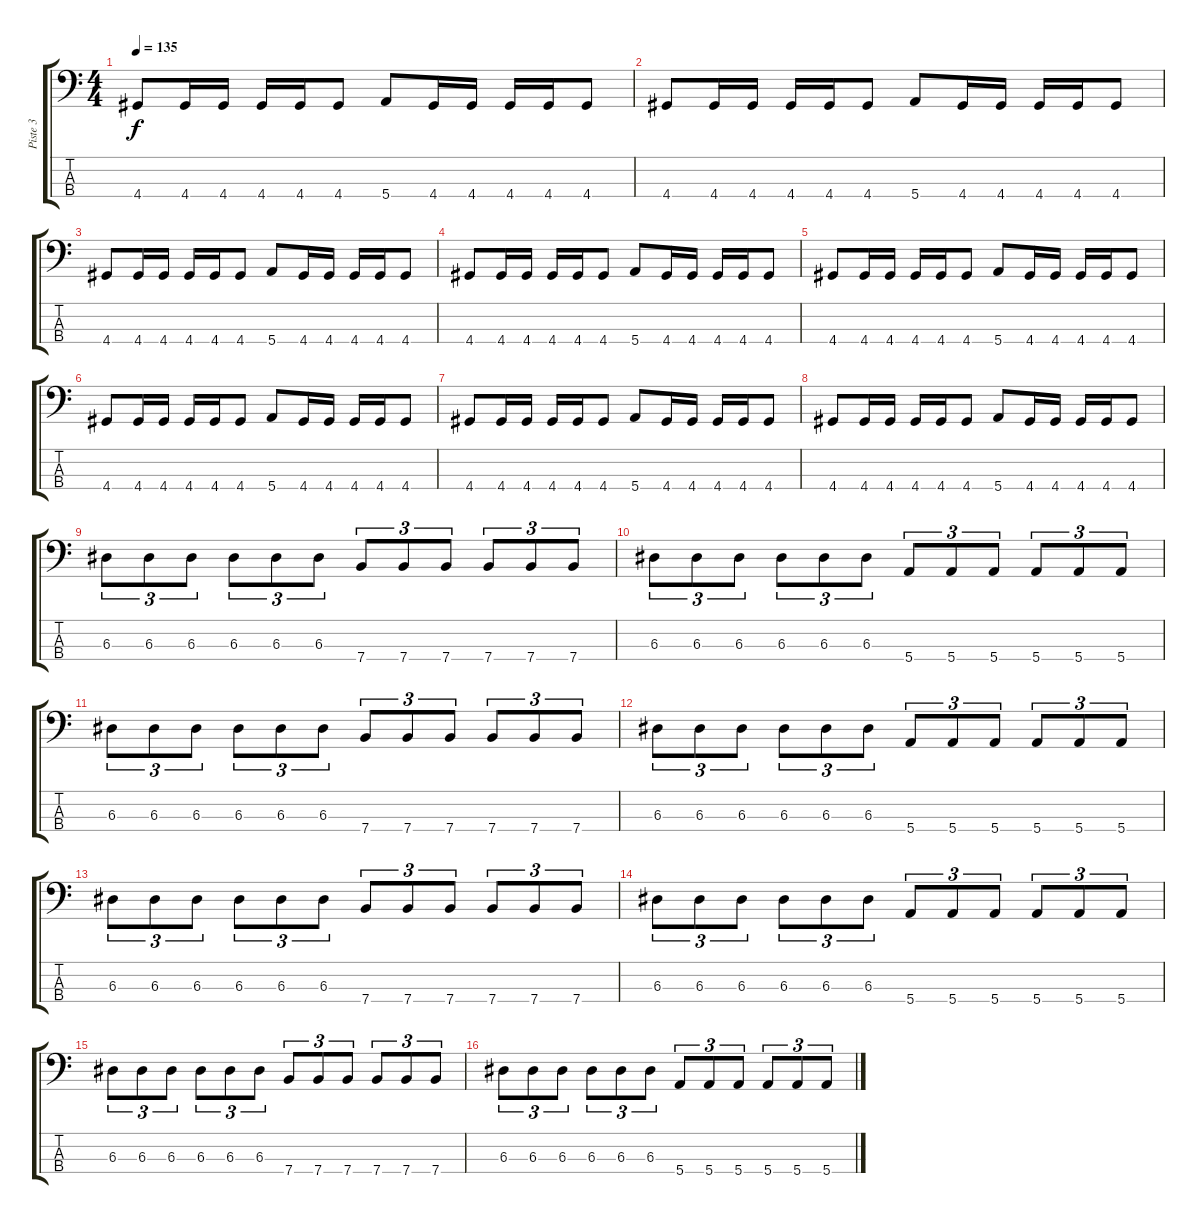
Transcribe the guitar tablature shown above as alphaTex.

\track ("Piste 3" "Piste 3") {instrument electricbassfinger}
\staff {score tabs}
\tuning (G2 D2 A1 E1) {hide}
\ts (4 4)
\tempo 135
\clef f4
\ks c
4.4.8{dy f} 4.4.16 4.4.16 4.4.16 4.4.16 4.4.8 5.4.8 4.4.16 4.4.16 4.4.16 4.4.16 4.4.8 |
4.4.8 4.4.16 4.4.16 4.4.16 4.4.16 4.4.8 5.4.8 4.4.16 4.4.16 4.4.16 4.4.16 4.4.8 |
4.4.8 4.4.16 4.4.16 4.4.16 4.4.16 4.4.8 5.4.8 4.4.16 4.4.16 4.4.16 4.4.16 4.4.8 |
4.4.8 4.4.16 4.4.16 4.4.16 4.4.16 4.4.8 5.4.8 4.4.16 4.4.16 4.4.16 4.4.16 4.4.8 |
4.4.8 4.4.16 4.4.16 4.4.16 4.4.16 4.4.8 5.4.8 4.4.16 4.4.16 4.4.16 4.4.16 4.4.8 |
4.4.8 4.4.16 4.4.16 4.4.16 4.4.16 4.4.8 5.4.8 4.4.16 4.4.16 4.4.16 4.4.16 4.4.8 |
4.4.8 4.4.16 4.4.16 4.4.16 4.4.16 4.4.8 5.4.8 4.4.16 4.4.16 4.4.16 4.4.16 4.4.8 |
4.4.8 4.4.16 4.4.16 4.4.16 4.4.16 4.4.8 5.4.8 4.4.16 4.4.16 4.4.16 4.4.16 4.4.8 |
6.3.8{tu (3 2)} 6.3.8{tu (3 2)} 6.3.8{tu (3 2)} 6.3.8{tu (3 2)} 6.3.8{tu (3 2)} 6.3.8{tu (3 2)} 7.4.8{tu (3 2)} 7.4.8{tu (3 2)} 7.4.8{tu (3 2)} 7.4.8{tu (3 2)} 7.4.8{tu (3 2)} 7.4.8{tu (3 2)} |
6.3.8{tu (3 2)} 6.3.8{tu (3 2)} 6.3.8{tu (3 2)} 6.3.8{tu (3 2)} 6.3.8{tu (3 2)} 6.3.8{tu (3 2)} 5.4.8{tu (3 2)} 5.4.8{tu (3 2)} 5.4.8{tu (3 2)} 5.4.8{tu (3 2)} 5.4.8{tu (3 2)} 5.4.8{tu (3 2)} |
6.3.8{tu (3 2)} 6.3.8{tu (3 2)} 6.3.8{tu (3 2)} 6.3.8{tu (3 2)} 6.3.8{tu (3 2)} 6.3.8{tu (3 2)} 7.4.8{tu (3 2)} 7.4.8{tu (3 2)} 7.4.8{tu (3 2)} 7.4.8{tu (3 2)} 7.4.8{tu (3 2)} 7.4.8{tu (3 2)} |
6.3.8{tu (3 2)} 6.3.8{tu (3 2)} 6.3.8{tu (3 2)} 6.3.8{tu (3 2)} 6.3.8{tu (3 2)} 6.3.8{tu (3 2)} 5.4.8{tu (3 2)} 5.4.8{tu (3 2)} 5.4.8{tu (3 2)} 5.4.8{tu (3 2)} 5.4.8{tu (3 2)} 5.4.8{tu (3 2)} |
6.3.8{tu (3 2)} 6.3.8{tu (3 2)} 6.3.8{tu (3 2)} 6.3.8{tu (3 2)} 6.3.8{tu (3 2)} 6.3.8{tu (3 2)} 7.4.8{tu (3 2)} 7.4.8{tu (3 2)} 7.4.8{tu (3 2)} 7.4.8{tu (3 2)} 7.4.8{tu (3 2)} 7.4.8{tu (3 2)} |
6.3.8{tu (3 2)} 6.3.8{tu (3 2)} 6.3.8{tu (3 2)} 6.3.8{tu (3 2)} 6.3.8{tu (3 2)} 6.3.8{tu (3 2)} 5.4.8{tu (3 2)} 5.4.8{tu (3 2)} 5.4.8{tu (3 2)} 5.4.8{tu (3 2)} 5.4.8{tu (3 2)} 5.4.8{tu (3 2)} |
6.3.8{tu (3 2)} 6.3.8{tu (3 2)} 6.3.8{tu (3 2)} 6.3.8{tu (3 2)} 6.3.8{tu (3 2)} 6.3.8{tu (3 2)} 7.4.8{tu (3 2)} 7.4.8{tu (3 2)} 7.4.8{tu (3 2)} 7.4.8{tu (3 2)} 7.4.8{tu (3 2)} 7.4.8{tu (3 2)} |
6.3.8{tu (3 2)} 6.3.8{tu (3 2)} 6.3.8{tu (3 2)} 6.3.8{tu (3 2)} 6.3.8{tu (3 2)} 6.3.8{tu (3 2)} 5.4.8{tu (3 2)} 5.4.8{tu (3 2)} 5.4.8{tu (3 2)} 5.4.8{tu (3 2)} 5.4.8{tu (3 2)} 5.4.8{tu (3 2)}
